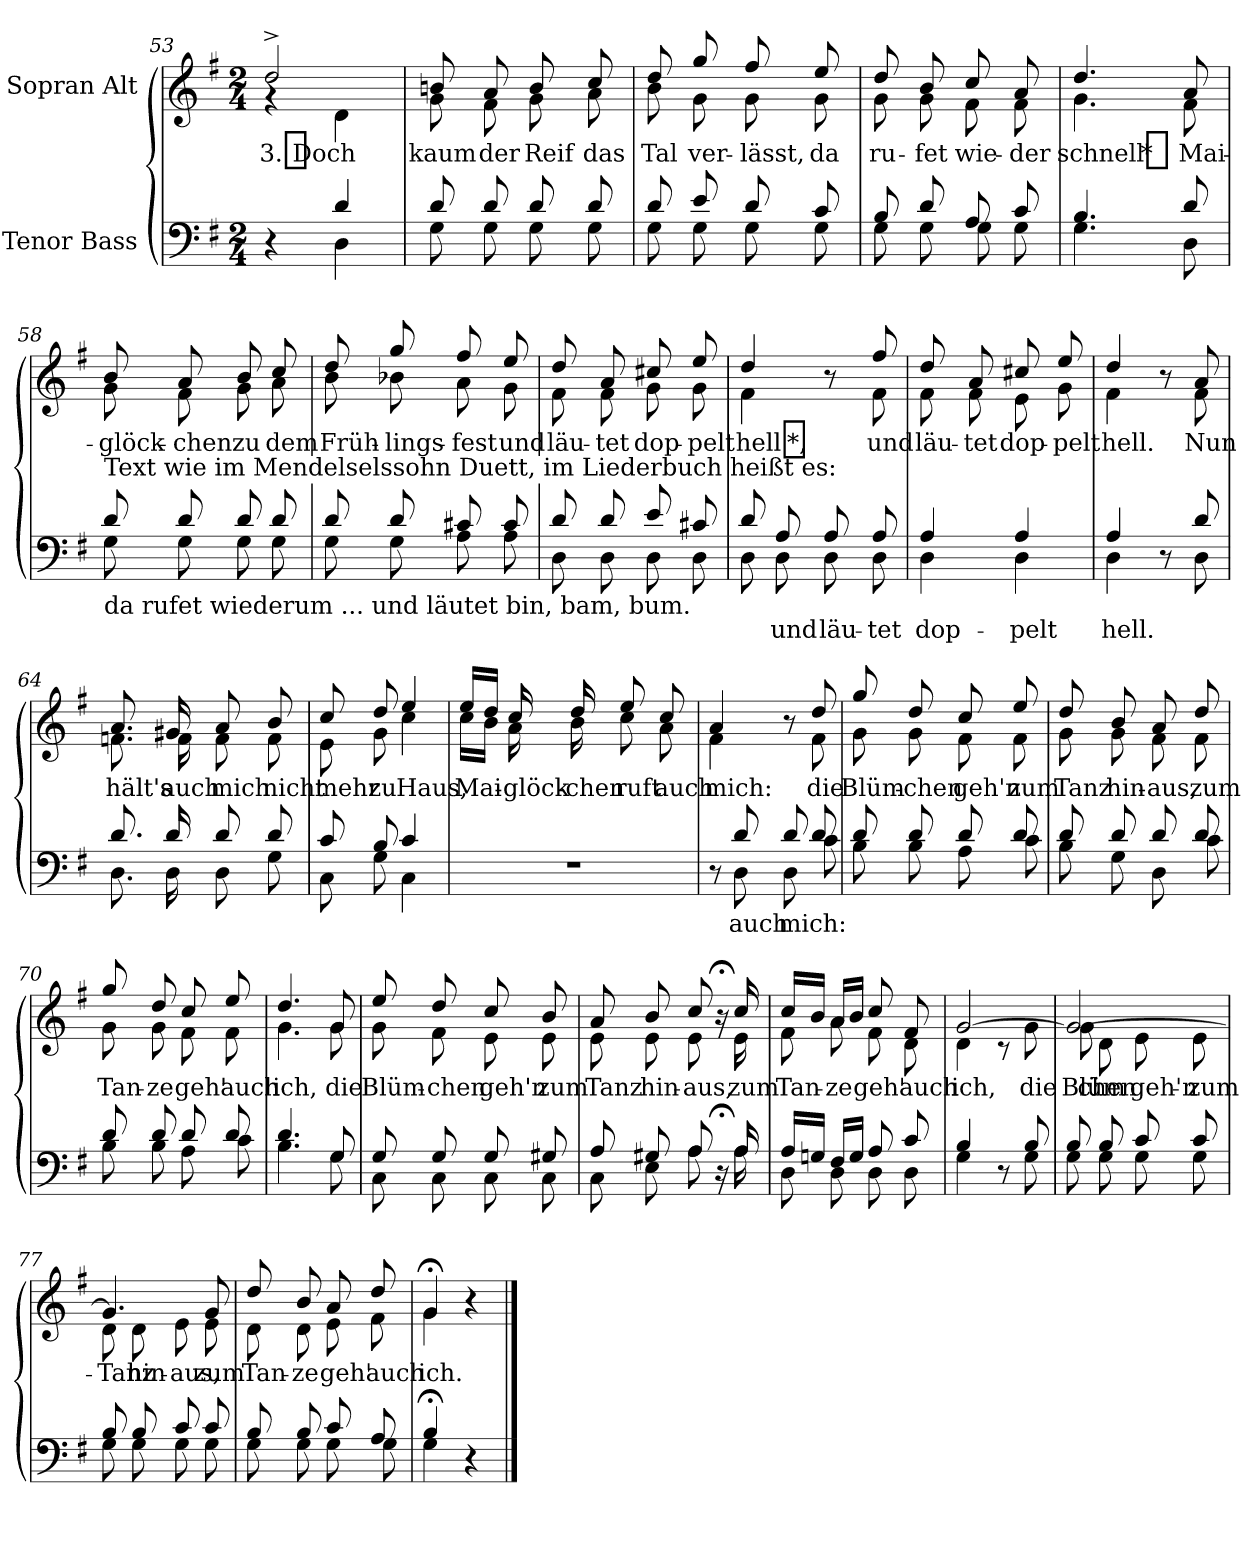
**kern	**text	**kern	**text
*part2	*part2	*part1	*part1
*staff2	*staff2	*staff1	*staff1
*I"Tenor Bass	*	*I"Sopran Alt	*
!!LO:LB:g=z
*clefF4	*	*clefG2	*
*k[f#]	*	*k[f#]	*
*M2/4	*	*M2/4	*
=53	=53	=53	=53
*^	*	*	*
!	!	!	!LO:TX:a:B:t=a tempo	!
!	!	!	!	!LO:LY:b
*	*	*	*^	*
4r	4ryy	.	2dd^/	4rg	3. Doch
4d/	4D\	.	.	4d\	.
=54	=54	=54	=54	=54	=54
!	!	!	!	!	!LO:LY:b
8d/	8G\	.	8bn/	8g\	kaum
!	!	!	!	!	!LO:LY:b
8d/	8G\	.	8a/	8f#\	der
!	!	!	!	!	!LO:LY:b
8d/	8G\	.	8b/	8g\	Reif
!	!	!	!	!	!LO:LY:b
8d/	8G\	.	8cc/	8a\	das
=55	=55	=55	=55	=55	=55
!	!	!	!	!	!LO:LY:b
8d/	8G\	.	8dd/	8b\	Tal
!	!	!	!	!	!LO:LY:b
8e/	8G\	.	8gg/	8g\	ver-
!	!	!	!	!	!LO:LY:b
8d/	8G\	.	8ff#/	8g\	-lässt,
!	!	!	!	!	!LO:LY:b
8c/	8G\	.	8ee/	8g\	da
=56	=56	=56	=56	=56	=56
!	!	!	!	!	!LO:LY:b
8B/	8G\	.	8dd/	8g\	ru-
!	!	!	!	!	!LO:LY:b
8d/	8G\	.	8b/	8g\	-fet
!	!	!	!	!	!LO:LY:b
8A/	8G\	.	8cc/	8f#\	wie-
!	!	!	!	!	!LO:LY:b
8c/	8G\	.	8a/	8f#\	-der
=57	=57	=57	=57	=57	=57
!	!	!	!	!	!LO:LY:b
4.B/	4.G\	.	4.dd/	4.g\	schnell *
!	!	!	!	!	!LO:LY:b
8d/	8D\	.	8a/	8f#\	Mai-
!!LO:LB:g=z	!!
=58	=58	=58	=58	=58	=58
!LO:TX:a:t=Text wie im Mendelselssohn Duett, im Liederbuch heißt es&colon;	!	!	!	!	!
!LO:TX:b:t=da rufet wiederum  ... und läutet bin, bam, bum.	!	!	!	!	!
!	!	!	!	!	!LO:LY:b
8d/	8G\	.	8b/	8g\	-glöck-
!	!	!	!	!	!LO:LY:b
8d/	8G\	.	8a/	8f#\	-chen
!	!	!	!	!	!LO:LY:b
8d/	8G\	.	8b/	8g\	zu
!	!	!	!	!	!LO:LY:b
8d/	8G\	.	8cc/	8a\	dem
=59	=59	=59	=59	=59	=59
!	!	!	!	!	!LO:LY:b
8d/	8G\	.	8dd/	8b\	Früh-
!	!	!	!	!	!LO:LY:b
8d/	8G\	.	8gg/	8b-X\	-lings-
!	!	!	!	!	!LO:LY:b
8c#X/	8A\	.	8ff#/	8a\	-fest
!	!	!	!	!	!LO:LY:b
8c#/	8A\	.	8ee/	8g\	und
=60	=60	=60	=60	=60	=60
!	!	!	!	!	!LO:LY:b
8d/	8D\	.	8dd/	8f#\	läu-
!	!	!	!	!	!LO:LY:b
8d/	8D\	.	8a/	8f#\	-tet
!	!	!	!	!	!LO:LY:b
8e/	8D\	.	8cc#X/	8g\	dop-
!	!	!	!	!	!LO:LY:b
8c#X/	8D\	.	8ee/	8g\	-pelt
=61	=61	=61	=61	=61	=61
!	!	!	!	!	!LO:LY:b
8d/	8D\	.	4dd/	4f#\	hell *,
!	!	!LO:LY:b	!	!	!
8A/	8D\	und	.	.	.
!	!	!LO:LY:b	!	!	!
8A/	8D\	läu-	8r	8ryy	.
!	!	!LO:LY:b	!	!	!LO:LY:b
8A/	8D\	-tet	8ff#/	8f#\	und
!!LO:PB:g=z	!!
=62	=62	=62	=62	=62	=62
!	!	!LO:LY:b	!	!	!LO:LY:b
4A/	4D\	dop-	8dd/	8f#\	läu-
!	!	!	!	!	!LO:LY:b
.	.	.	8a/	8f#\	-tet
!	!	!LO:LY:b	!	!	!LO:LY:b
4A/	4D\	-pelt	8cc#X/	8e\	dop-
!	!	!	!	!	!LO:LY:b
.	.	.	8ee/	8g\	-pelt
=63	=63	=63	=63	=63	=63
!	!	!LO:LY:b	!	!	!LO:LY:b
4A/	4D\	hell.	4dd/	4f#\	hell.
8r	8ryy	.	8r	8ryy	.
!	!	!	!	!	!LO:LY:b
8d/	8D\	.	8a/	8f#\	Nun
=64	=64	=64	=64	=64	=64
!	!	!	!	!	!LO:LY:b
8.d/	8.D\	.	8.a/	8.fn\	hält's
!	!	!	!	!	!LO:LY:b
16d/	16D\	.	16g#X/	16f\	auch
!	!	!	!	!	!LO:LY:b
8d/	8D\	.	8a/	8f\	mich
!	!	!	!	!	!LO:LY:b
8d/	8G\	.	8b/	8f\	nicht
=65	=65	=65	=65	=65	=65
!	!	!	!	!	!LO:LY:b
8c/	8C\	.	8cc/	8e\	mehr
!	!	!	!	!	!LO:LY:b
8B/	8G\	.	8dd/	8g\	zu
!	!	!	!	!	!LO:LY:b
4c/	4C\	.	4ee/	4cc\	Haus,
=66	=66	=66	=66	=66	=66
!	!	!	!	!	!LO:LY:b
*v	*v	*	*	*	*
2r	.	16ee/LL	16cc\LL	Mai-
.	.	16dd/JJ	16b\JJ	.
!	!	!	!	!LO:LY:b
.	.	16cc/	16a\	-glöck-
!	!	!	!	!LO:LY:b
.	.	16dd/	16b\	-chen
!	!	!	!	!LO:LY:b
.	.	8ee/	8cc\	ruft
!	!	!	!	!LO:LY:b
.	.	8cc/	8a\	auch
!!LO:LB:g=z	!!
=67	=67	=67	=67	=67
*^	*	*	*	*
!	!	!	!	!	!LO:LY:b
8r	8ryy	.	4a/	4f#\	mich:
!	!	!LO:LY:b	!	!	!
8d/	8D\	auch	.	.	.
!	!	!LO:LY:b	!	!	!
8d/	8D\	mich:	8r	8ryy	.
!	!	!	!	!	!LO:LY:b
8d/	8c\	.	8dd/	8f#\	die
=68	=68	=68	=68	=68	=68
!	!	!	!	!	!LO:LY:b
8d/	8B\	.	8gg/	8g\	Blüm-
!	!	!	!	!	!LO:LY:b
8d/	8B\	.	8dd/	8g\	-chen
!	!	!	!	!	!LO:LY:b
8d/	8A\	.	8cc/	8f#\	geh'n
!	!	!	!	!	!LO:LY:b
8d/	8c\	.	8ee/	8f#\	zum
=69	=69	=69	=69	=69	=69
!	!	!	!	!	!LO:LY:b
8d/	8B\	.	8dd/	8g\	Tanz
!	!	!	!	!	!LO:LY:b
8d/	8G\	.	8b/	8g\	hin-
!	!	!	!	!	!LO:LY:b
8d/	8D\	.	8a/	8f#\	-aus,
!	!	!	!	!	!LO:LY:b
8d/	8c\	.	8dd/	8f#\	zum
=70	=70	=70	=70	=70	=70
!	!	!	!	!	!LO:LY:b
8d/	8B\	.	8gg/	8g\	Tan-
!	!	!	!	!	!LO:LY:b
8d/	8B\	.	8dd/	8g\	-ze
!	!	!	!	!	!LO:LY:b
8d/	8A\	.	8cc/	8f#\	geh'
!	!	!	!	!	!LO:LY:b
8d/	8c\	.	8ee/	8f#\	auch
!!LO:LB:g=z	!!
=71	=71	=71	=71	=71	=71
!	!	!	!	!	!LO:LY:b
4.d/	4.B\	.	4.dd/	4.g\	ich,
!	!	!	!	!	!LO:LY:b
8G/	8G\	.	8g/	8g\	die
=72	=72	=72	=72	=72	=72
!	!	!	!	!	!LO:LY:b
8G/	8C\	.	8ee/	8g\	Blüm-
!	!	!	!	!	!LO:LY:b
8G/	8C\	.	8dd/	8f#\	-chen
!	!	!	!	!	!LO:LY:b
8G/	8C\	.	8cc/	8e\	geh'n
!	!	!	!	!	!LO:LY:b
8G#X/	8C\	.	8b/	8e\	zum
=73	=73	=73	=73	=73	=73
!	!	!	!	!	!LO:LY:b
8A/	8C\	.	8a/	8e\	Tanz
!	!	!	!	!	!LO:LY:b
8G#X/	8E\	.	8b/	8e\	hin-
!	!	!	!	!	!LO:LY:b
8A/	8A\	.	8cc/	8e\	-aus,
16r;<	16ryy	.	16r;<	16ryy	.
!	!	!	!	!	!LO:LY:b
16A/	16A\	.	16cc/	16e\	zum
=74	=74	=74	=74	=74	=74
!	!	!	!	!	!LO:LY:b
16A/LL	8D\	.	16cc/LL	8f#\	Tan-
16Gn/JJ	.	.	16b/JJ	.	.
!	!	!	!	!	!LO:LY:b
16F#/LL	8D\	.	16a/LL	8a\	-ze
16G/JJ	.	.	16b/JJ	.	.
!	!	!	!	!	!LO:LY:b
8A/	8D\	.	8cc/	8f#\	geh'
!	!	!	!	!	!LO:LY:b
8c/	8D\	.	8f#/	8d\	auch
!!LO:LB:g=z	!!
=75	=75	=75	=75	=75	=75
!	!	!	!	!	!LO:LY:b
!	!	!	!	!	!LO:LY:b
4B/	4G\	.	[2g/	4d\	ich,
8r	8ryy	.	.	8r	.
!	!	!	!	!	!LO:LY:b
8B/	8G\	.	.	8g\	die
=76	=76	=76	=76	=76	=76
!	!	!	!	!	!LO:LY:b
8B/	8G\	.	2g/_	8g\	Blüm-
!	!	!	!	!	!LO:LY:b
8B/	8G\	.	.	8d\	-chen
!	!	!	!	!	!LO:LY:b
8c/	8G\	.	.	8e\	geh'n
!	!	!	!	!	!LO:LY:b
8c/	8G\	.	.	8e\	zum
=77	=77	=77	=77	=77	=77
!	!	!	!	!	!LO:LY:b
8B/	8G\	.	4.g/]	8d\	Tanz
!	!	!	!	!	!LO:LY:b
8B/	8G\	.	.	8d\	hin-
!	!	!	!	!	!LO:LY:b
8c/	8G\	.	.	8e\	-aus,
!	!	!	!	!	!LO:LY:b
8c/	8G\	.	8g/	8e\	zum
=78	=78	=78	=78	=78	=78
!	!	!	!	!	!LO:LY:b
8B/	8G\	.	8dd/	8d\	Tan-
!	!	!	!	!	!LO:LY:b
8B/	8G\	.	8b/	8d\	-ze
!	!	!	!	!	!LO:LY:b
8c/	8G\	.	8a/	8e\	geh'
!	!	!	!	!	!LO:LY:b
8A/	8G\	.	8dd/	8f#\	auch
=79	=79	=79	=79	=79	=79
!	!	!	!	!	!LO:LY:b
4B;</	4G\	.	4g;</	4g\	ich.
4r	4ryy	.	4r	4ryy	.
*v	*v	*	*	*	*
*	*	*v	*v	*
==	==	==	==
*-	*-	*-	*-
